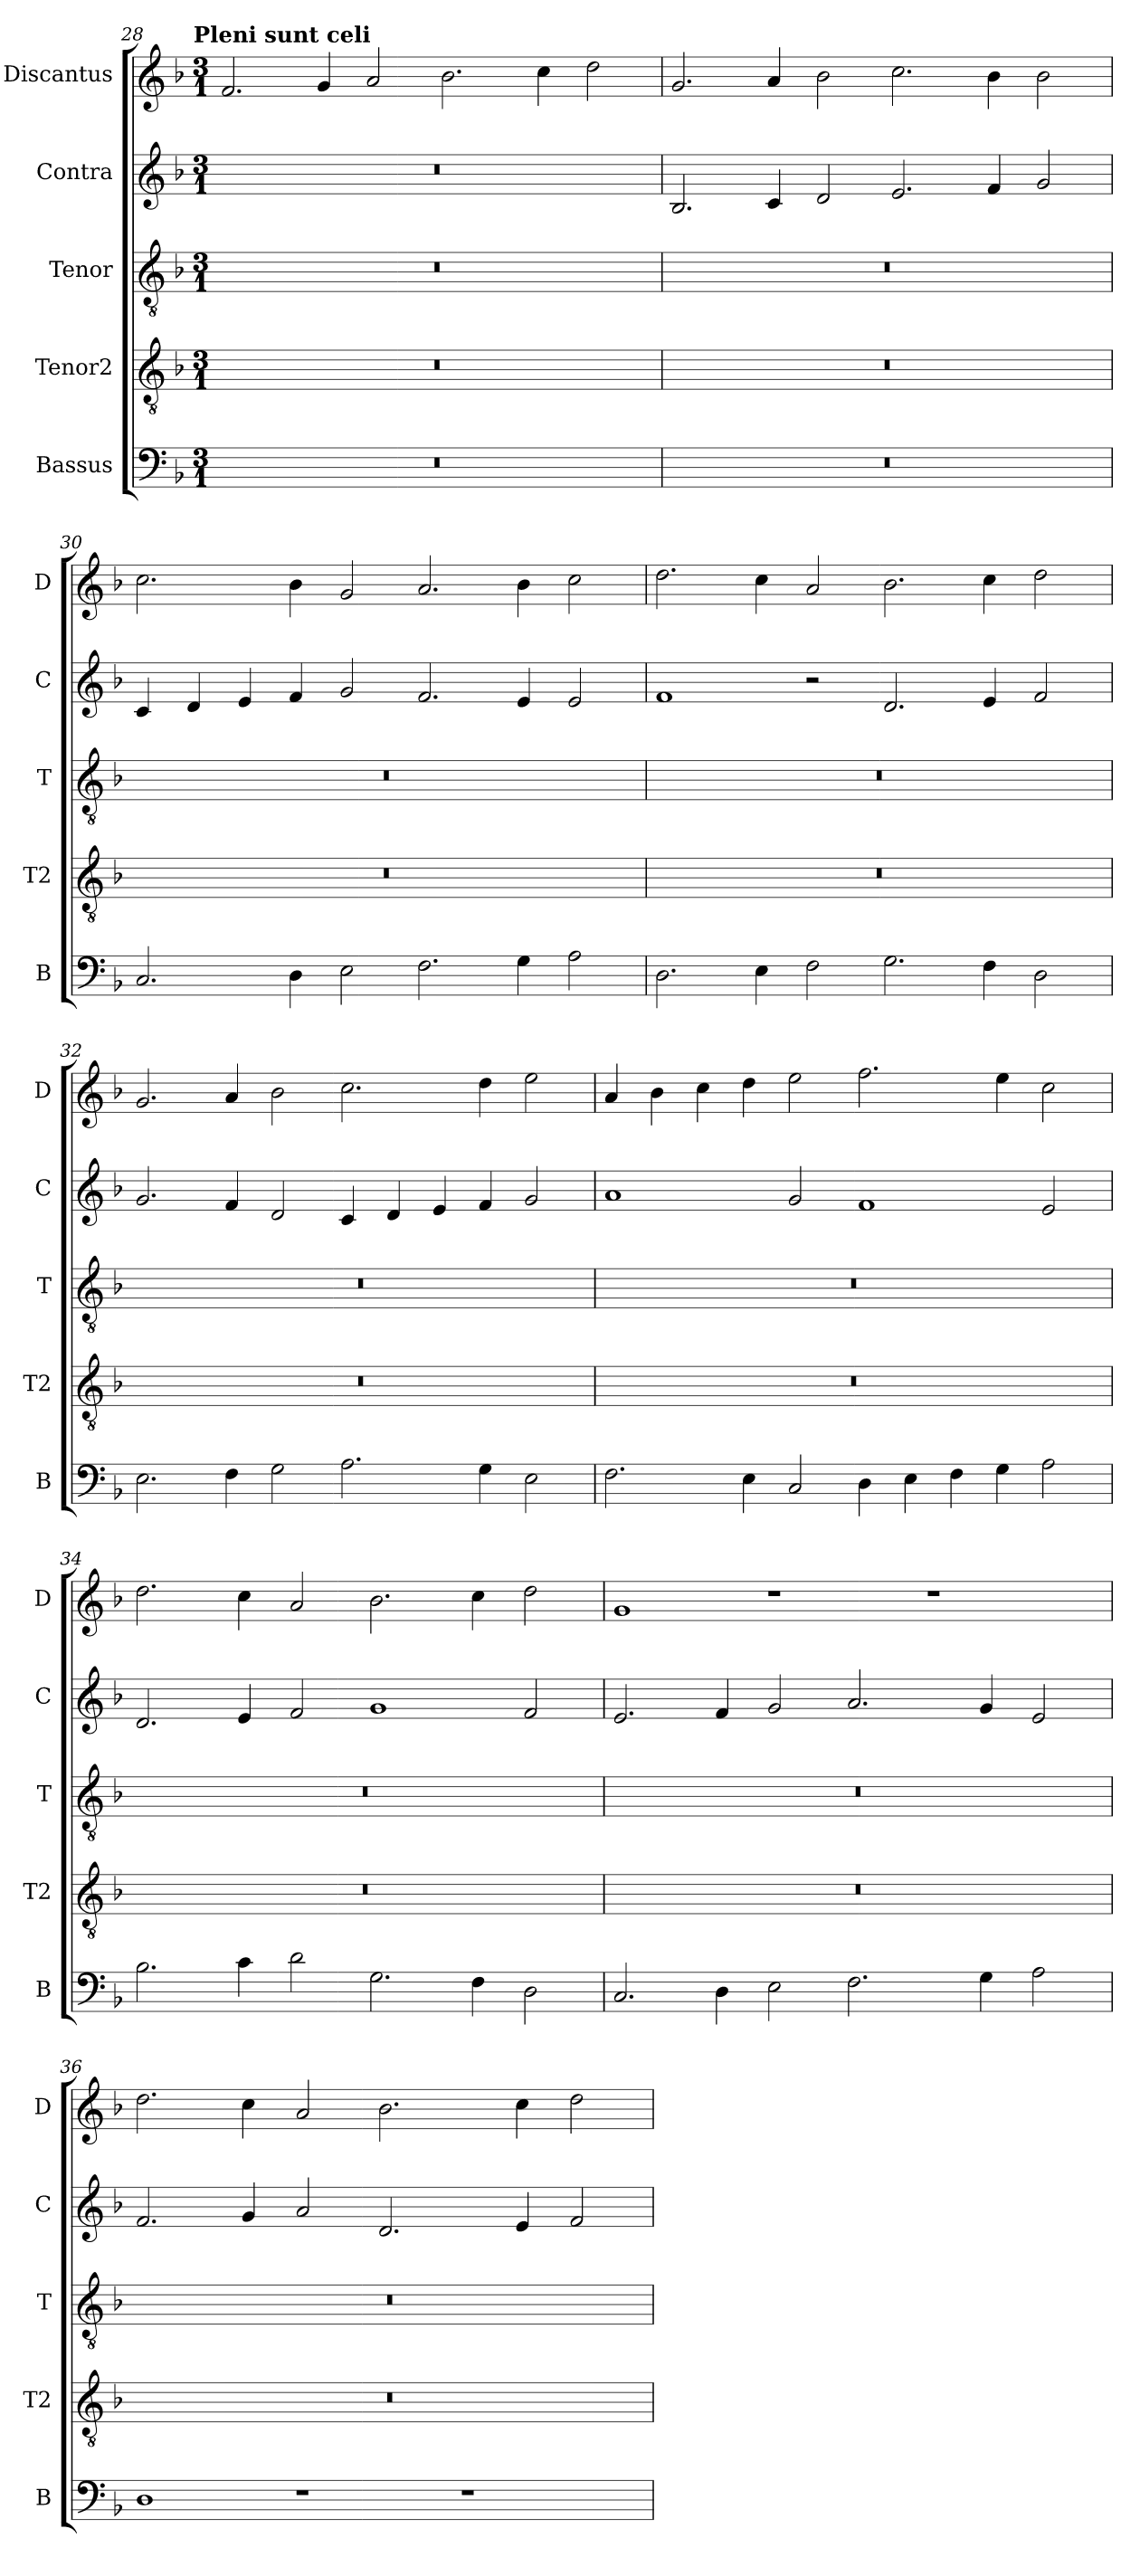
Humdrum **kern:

**kern	**kern	**kern	**kern	**kern
*part5	*part4	*part3	*part2	*part1
*staff5	*staff4	*staff3	*staff2	*staff1
*I"Bassus	*I"Tenor2	*I"Tenor	*I"Contra	*I"Discantus
*I'B	*I'T2	*I'T	*I'C	*I'D
!!LO:LB:g=z
*clefF4	*clefGv2	*clefGv2	*clefG2	*clefG2
*k[b-]	*k[b-]	*k[b-]	*k[b-]	*k[b-]
!!LO:TX:omd:t=Pleni sunt celi
*M3/1	*M3/1	*M3/1	*M3/1	*M3/1
=28	=28	=28	=28	=28
0.r	0.r	0.r	0.r	2.f/
.	.	.	.	4g/
.	.	.	.	2a/
.	.	.	.	2.b-\
.	.	.	.	4cc\
.	.	.	.	2dd\
=29	=29	=29	=29	=29
0.r	0.r	0.r	2.B-/	2.g/
.	.	.	4c/	4a/
.	.	.	2d/	2b-\
.	.	.	2.e/	2.cc\
.	.	.	4f/	4b-\
.	.	.	2g/	2b-\
=30	=30	=30	=30	=30
2.C/	0.r	0.r	4c/	2.cc\
.	.	.	4d/	.
.	.	.	4e/	.
4D\	.	.	4f/	4b-\
2E\	.	.	2g/	2g/
2.F\	.	.	2.f/	2.a/
4G\	.	.	4e/	4b-\
2A\	.	.	2e/	2cc\
=31	=31	=31	=31	=31
2.D\	0.r	0.r	1f	2.dd\
4E\	.	.	.	4cc\
2F\	.	.	2r	2a/
2.G\	.	.	2.d/	2.b-\
4F\	.	.	4e/	4cc\
2D\	.	.	2f/	2dd\
=32	=32	=32	=32	=32
2.E\	0.r	0.r	2.g/	2.g/
4F\	.	.	4f/	4a/
2G\	.	.	2d/	2b-\
2.A\	.	.	4c/	2.cc\
.	.	.	4d/	.
.	.	.	4e/	.
4G\	.	.	4f/	4dd\
2E\	.	.	2g/	2ee\
=33	=33	=33	=33	=33
2.F\	0.r	0.r	1a	4a/
.	.	.	.	4b-\
.	.	.	.	4cc\
4E\	.	.	.	4dd\
2C/	.	.	2g/	2ee\
4D\	.	.	1f	2.ff\
4E\	.	.	.	.
4F\	.	.	.	.
4G\	.	.	.	4ee\
2A\	.	.	2e/	2cc\
=34	=34	=34	=34	=34
2.B-\	0.r	0.r	2.d/	2.dd\
4c\	.	.	4e/	4cc\
2d\	.	.	2f/	2a/
2.G\	.	.	1g	2.b-\
4F\	.	.	.	4cc\
2D\	.	.	2f/	2dd\
=35	=35	=35	=35	=35
2.C/	0.r	0.r	2.e/	1g
4D\	.	.	4f/	.
2E\	.	.	2g/	1r
2.F\	.	.	2.a/	.
.	.	.	.	1r
4G\	.	.	4g/	.
2A\	.	.	2e/	.
=36	=36	=36	=36	=36
1D	0.r	0.r	2.f/	2.dd\
.	.	.	4g/	4cc\
1r	.	.	2a/	2a/
.	.	.	2.d/	2.b-\
1r	.	.	.	.
.	.	.	4e/	4cc\
.	.	.	2f/	2dd\
=	=	=	=	=
*-	*-	*-	*-	*-
